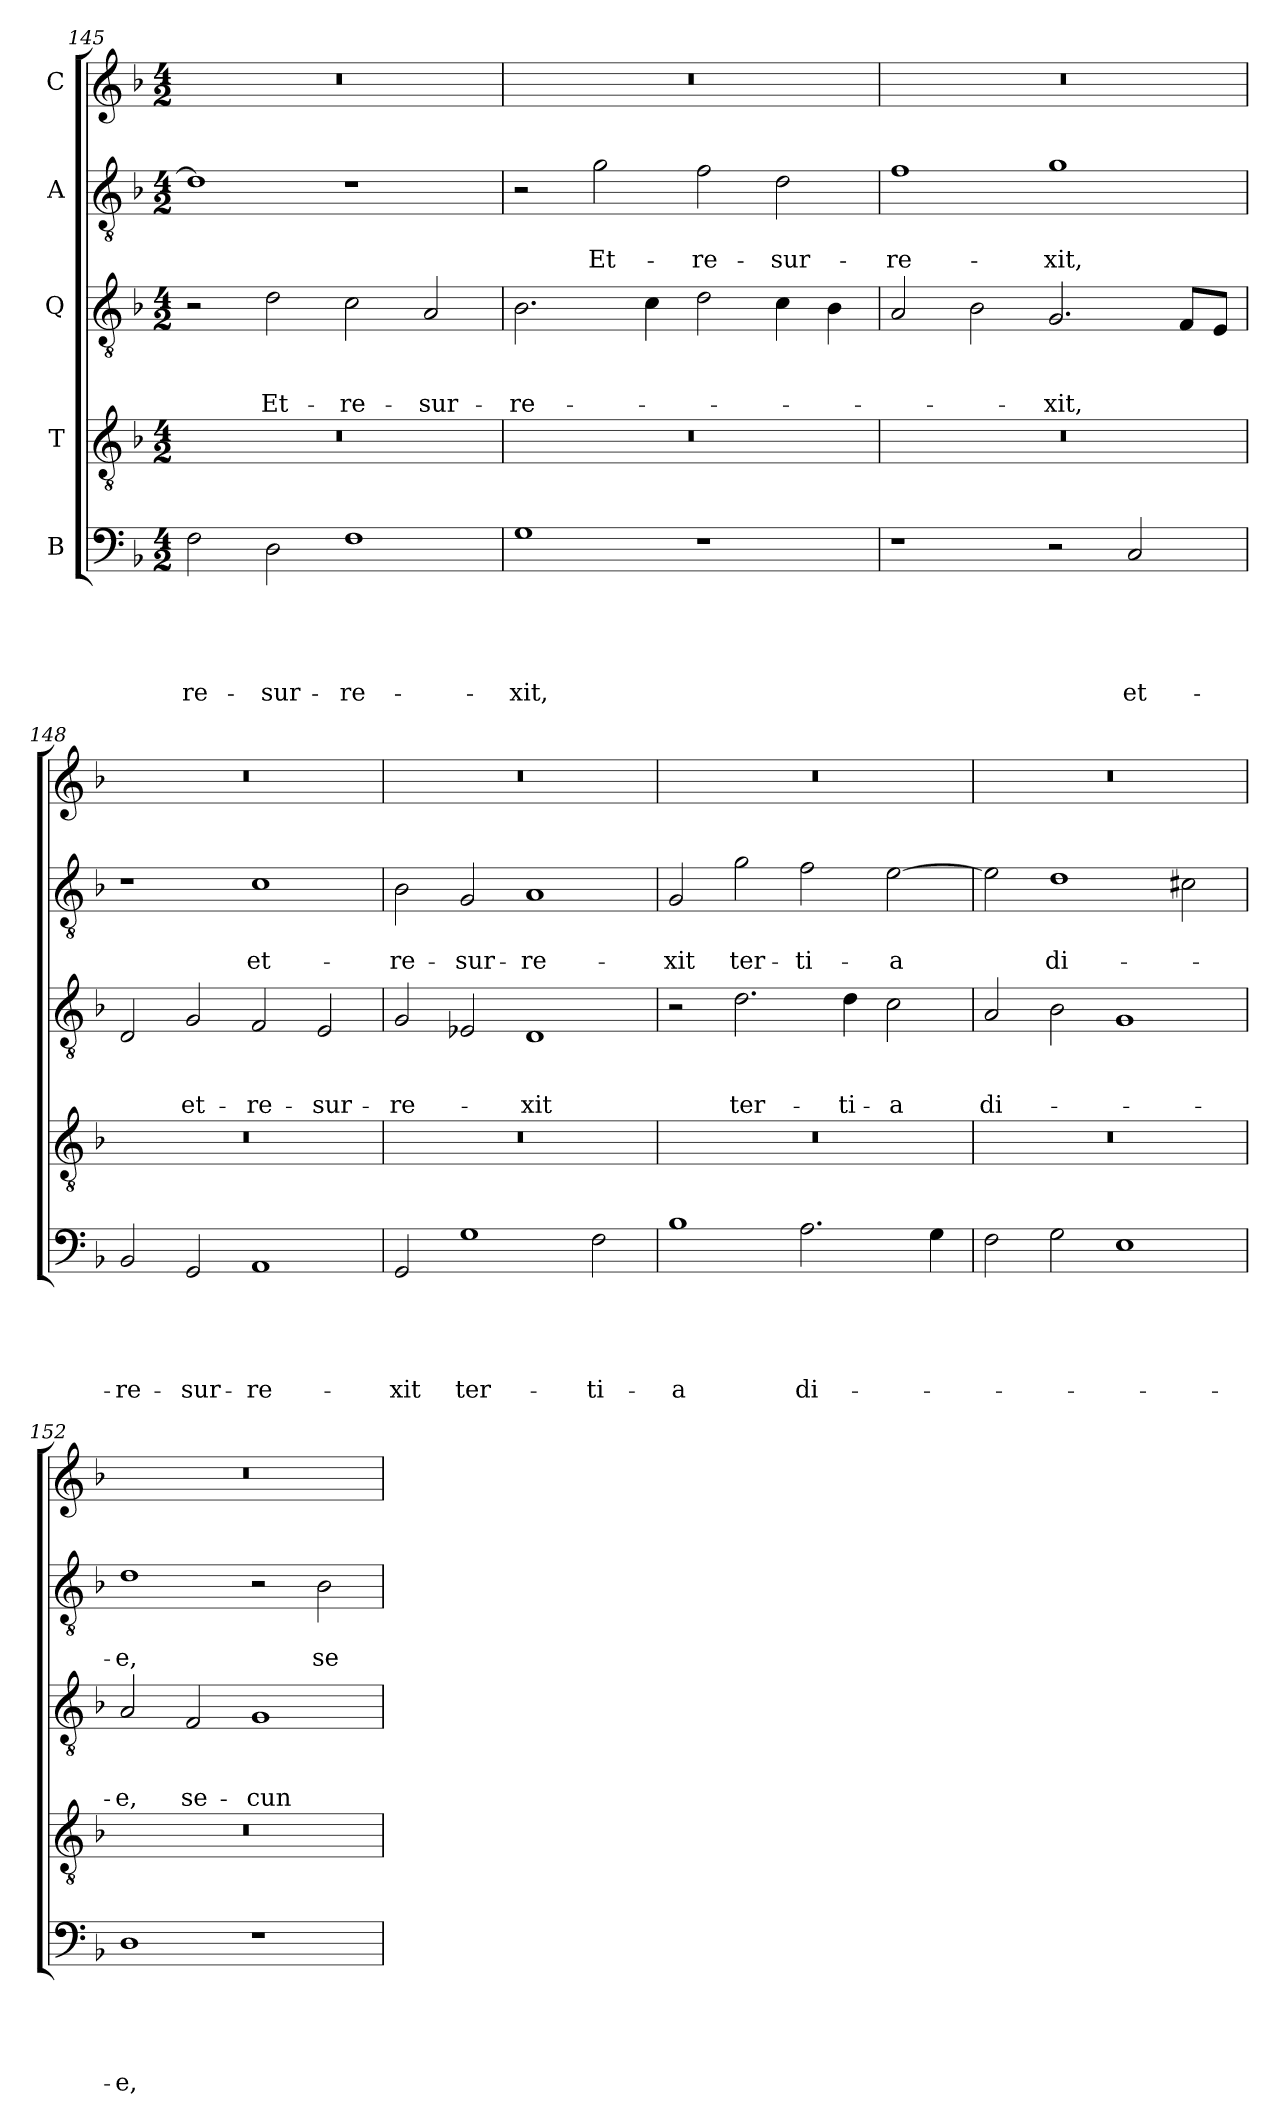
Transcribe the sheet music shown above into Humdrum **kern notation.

**kern	**text	**text	**text	**text	**text	**kern	**kern	**text	**text	**text	**kern	**text	**text	**kern
*part5	*part5	*part5	*part5	*part5	*part5	*part4	*part3	*part3	*part3	*part3	*part2	*part2	*part2	*part1
*staff5	*staff5	*staff5	*staff5	*staff5	*staff5	*staff4	*staff3	*staff3	*staff3	*staff3	*staff2	*staff2	*staff2	*staff1
*I"B	*	*	*	*	*	*I"T	*I"Q	*	*	*	*I"A	*	*	*I"C
*clefF4	*	*	*	*	*	*clefGv2	*clefGv2	*	*	*	*clefGv2	*	*	*clefG2
*k[b-]	*	*	*	*	*	*k[b-]	*k[b-]	*	*	*	*k[b-]	*	*	*k[b-]
*M4/2	*	*	*	*	*	*M4/2	*M4/2	*	*	*	*M4/2	*	*	*M4/2
=145	=145	=145	=145	=145	=145	=145	=145	=145	=145	=145	=145	=145	=145	=145
2F\	.	.	.	.	re-	0r	2r	.	.	.	1d\]	.	.	0r
2D\	.	.	.	.	-sur-	.	2d\	.	.	Et-	.	.	.	.
1F\	.	.	.	.	-re-	.	2c\	.	.	re-	1r	.	.	.
.	.	.	.	.	.	.	2A/	.	.	-sur-	.	.	.	.
=146	=146	=146	=146	=146	=146	=146	=146	=146	=146	=146	=146	=146	=146	=146
1G\	.	.	.	.	-xit,	0r	2.B-\	.	.	-re-	2r	.	.	0r
.	.	.	.	.	.	.	.	.	.	.	2g\	.	Et-	.
.	.	.	.	.	.	.	4c\	.	.	.	.	.	.	.
1r	.	.	.	.	.	.	2d\	.	.	.	2f\	.	re-	.
.	.	.	.	.	.	.	4c\	.	.	.	2d\	.	-sur-	.
.	.	.	.	.	.	.	4B-\	.	.	.	.	.	.	.
=147	=147	=147	=147	=147	=147	=147	=147	=147	=147	=147	=147	=147	=147	=147
1r	.	.	.	.	.	0r	2A/	.	.	.	1f\	.	-re-	0r
.	.	.	.	.	.	.	2B-\	.	.	.	.	.	.	.
2r	.	.	.	.	.	.	2.G/	.	.	-xit,	1g\	.	-xit,	.
2C/	.	.	.	.	et-	.	.	.	.	.	.	.	.	.
.	.	.	.	.	.	.	8F/L	.	.	.	.	.	.	.
.	.	.	.	.	.	.	8E/J	.	.	.	.	.	.	.
=148	=148	=148	=148	=148	=148	=148	=148	=148	=148	=148	=148	=148	=148	=148
2BB-/	.	.	.	.	re-	0r	2D/	.	.	.	1r	.	.	0r
2GG/	.	.	.	.	-sur-	.	2G/	.	.	et-	.	.	.	.
1AA/	.	.	.	.	-re-	.	2F/	.	.	re-	1c\	.	et-	.
.	.	.	.	.	.	.	2E/	.	.	-sur-	.	.	.	.
=149	=149	=149	=149	=149	=149	=149	=149	=149	=149	=149	=149	=149	=149	=149
2GG/	.	.	.	.	-xit	0r	2G/	.	.	-re-	2B-\	.	re-	0r
1G\	.	.	.	.	ter-	.	2E-X/	.	.	.	2G/	.	-sur-	.
.	.	.	.	.	.	.	1D/	.	.	-xit	1A/	.	-re-	.
2F\	.	.	.	.	-ti-	.	.	.	.	.	.	.	.	.
=150	=150	=150	=150	=150	=150	=150	=150	=150	=150	=150	=150	=150	=150	=150
1B-\	.	.	.	.	-a	0r	2r	.	.	.	2G/	.	-xit	0r
.	.	.	.	.	.	.	2.d\	.	.	ter-	2g\	.	ter-	.
2.A\	.	.	.	.	di-	.	.	.	.	.	2f\	.	-ti-	.
.	.	.	.	.	.	.	4d\	.	.	-ti-	.	.	.	.
.	.	.	.	.	.	.	2c\	.	.	-a	[2e\	.	-a	.
4G\	.	.	.	.	.	.	.	.	.	.	.	.	.	.
=151	=151	=151	=151	=151	=151	=151	=151	=151	=151	=151	=151	=151	=151	=151
2F\	.	.	.	.	.	0r	2A/	.	.	di-	2e\]	.	.	0r
2G\	.	.	.	.	.	.	2B-\	.	.	.	1d\	.	di-	.
1E\	.	.	.	.	.	.	1G/	.	.	.	.	.	.	.
.	.	.	.	.	.	.	.	.	.	.	2c#X\	.	.	.
=152	=152	=152	=152	=152	=152	=152	=152	=152	=152	=152	=152	=152	=152	=152
1D\	.	.	.	.	-e,	0r	2A/	.	.	-e,	1d\	.	-e,	0r
.	.	.	.	.	.	.	2F/	.	.	se-	.	.	.	.
1r	.	.	.	.	.	.	1G/	.	.	-cun-	2r	.	.	.
.	.	.	.	.	.	.	.	.	.	.	2B-\	.	se-	.
=	=	=	=	=	=	=	=	=	=	=	=	=	=	=
*-	*-	*-	*-	*-	*-	*-	*-	*-	*-	*-	*-	*-	*-	*-
